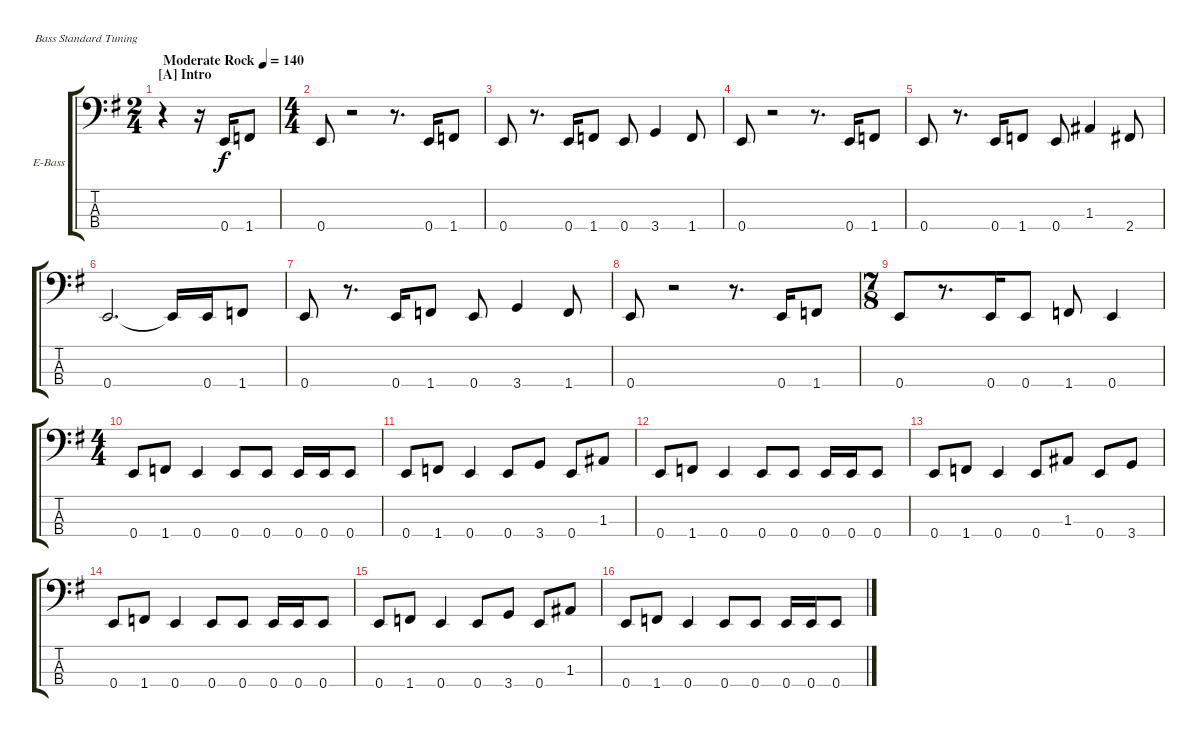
\bracketExtendMode groupsimilarinstruments
\firstSystemTrackNameOrientation horizontal
\otherSystemsTrackNameOrientation horizontal
\track ("Bass" "E-Bass") {instrument electricbasspick}
\staff {score tabs}
\tuning (G2 D2 A1 E1)
\ts (2 4)
\section ("A" "Intro")
\tempo (140 "Moderate Rock")
\clef f4
\scale
1.08575
\ks g
r.4{dy f instrument electricbasspick} r.16 0.4.16 1.4.8 |
\ts (4 4)
\scale
0.91425 0.4.8 r.2 r.8{d} 0.4.16 1.4.8 |
\scale
1.05549 0.4.8 r.8{d} 0.4.16 1.4.8 0.4.8 3.4.4 1.4.8 |
\scale
0.944515 0.4.8 r.2 r.8{d} 0.4.16 1.4.8 |
\scale
1.05549 0.4.8 r.8{d} 0.4.16 1.4.8 0.4.8 1.3.4 2.4.8 |
\scale
0.944515 0.4.2{d} 0.4{t}.16 0.4.16 1.4.8 |
\scale
1.05549 0.4.8 r.8{d} 0.4.16 1.4.8 0.4.8 3.4.4 1.4.8 |
\scale
0.944515 0.4.8 r.2 r.8{d} 0.4.16 1.4.8 |
\ts (7 8)
\scale
1.08575 0.4.8 r.8{d} 0.4.16 0.4.8 1.4.8 0.4.4 |
\ts (4 4)
\scale
0.91425 0.4.8 1.4.8 0.4.4 0.4.8 0.4.8 0.4.16 0.4.16 0.4.8 |
\scale
1.05549 0.4.8 1.4.8 0.4.4 0.4.8 3.4.8 0.4.8 1.3.8 |
\scale
0.944515 0.4.8 1.4.8 0.4.4 0.4.8 0.4.8 0.4.16 0.4.16 0.4.8 |
\scale
1.05549 0.4.8 1.4.8 0.4.4 0.4.8 1.3.8 0.4.8 3.4.8 |
\scale
0.944515 0.4.8 1.4.8 0.4.4 0.4.8 0.4.8 0.4.16 0.4.16 0.4.8 |
\scale
1.05549 0.4.8 1.4.8 0.4.4 0.4.8 3.4.8 0.4.8 1.3.8 |
\scale
0.944515 0.4.8 1.4.8 0.4.4 0.4.8 0.4.8 0.4.16 0.4.16 0.4.8
